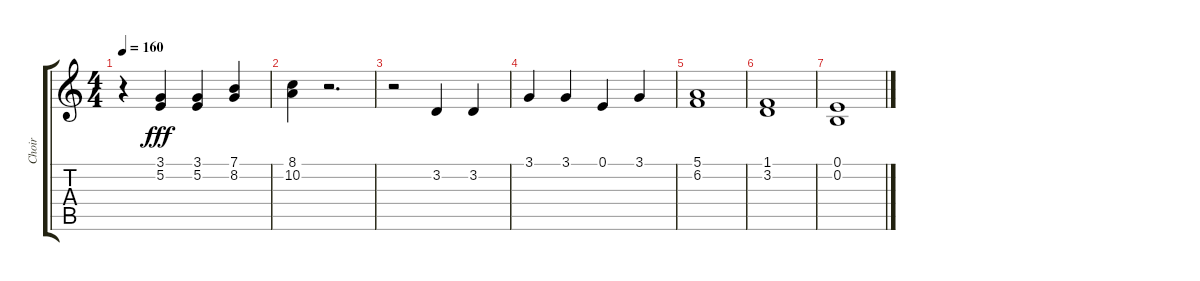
\track ("Choir" "Choir") {instrument choiraahs}
\staff {score tabs}
\tuning (E4 B3 G3 D3 A2 E2) {hide}
\ts (4 4)
\tempo 160
\clef g2
\ks c
r.4{dy fff} (3.1 5.2).4 (3.1 5.2).4 (7.1 8.2).4 |
(8.1 10.2).4 r.2{d} |
r.2 3.2.4 3.2.4 |
3.1.4 3.1.4 0.1.4 3.1.4 |
(5.1 6.2).1 |
(1.1 3.2).1 |
(0.1 0.2).1
